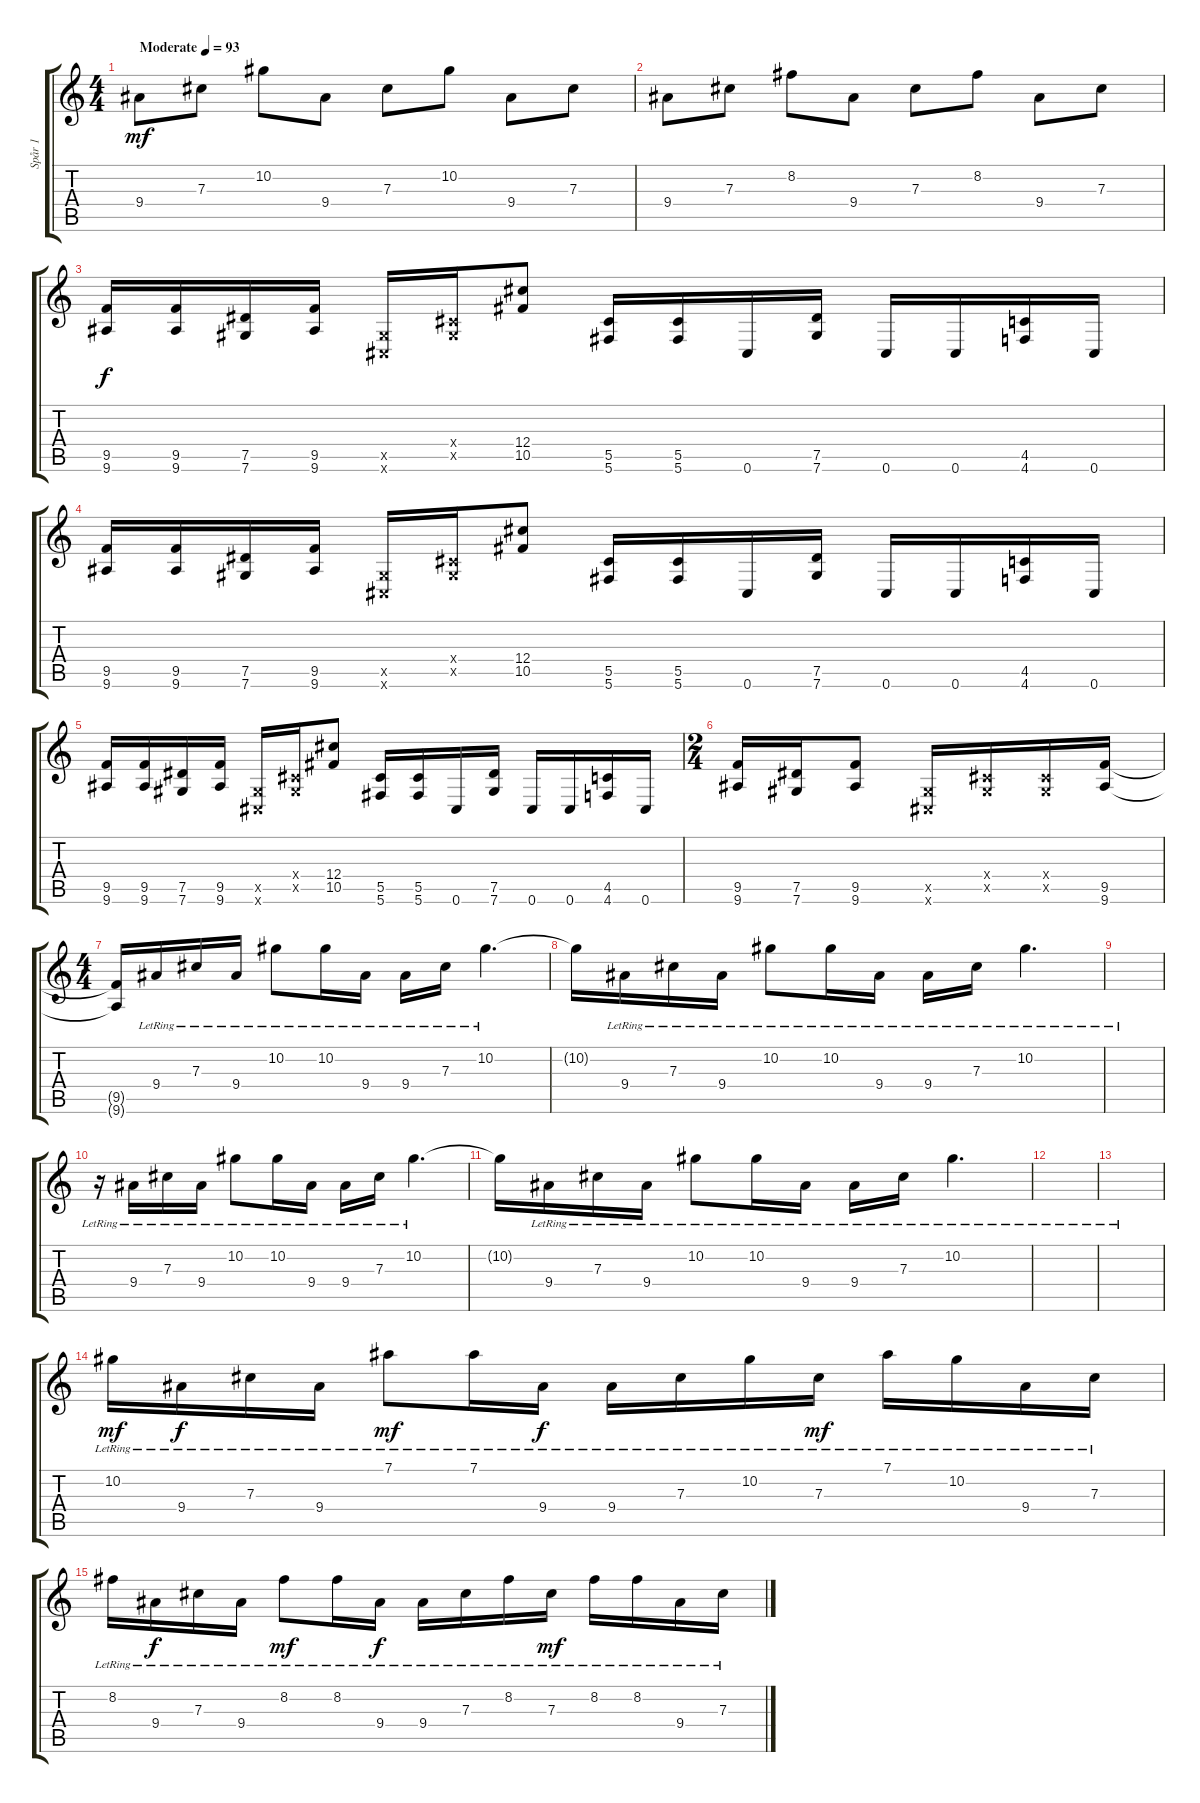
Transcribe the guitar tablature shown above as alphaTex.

\track ("Spår 1" "Spår 1") {instrument overdrivenguitar}
\staff {score tabs}
\tuning (Eb4 Bb3 Gb3 Db3 Ab2 Db2) {hide}
\ts (4 4)
\tempo (93 "Moderate")
\clef g2
\ks c
9.4.8{dy mf instrument overdrivenguitar} 7.3.8 10.2.8 9.4.8 7.3.8 10.2.8 9.4.8 7.3.8 |
9.4.8 7.3.8 8.2.8 9.4.8 7.3.8 8.2.8 9.4.8 7.3.8 |
(9.5 9.6).16{dy f} (9.5 9.6).16 (7.5 7.6).16 (9.5 9.6).16 (0.5{x} 0.6{x}).16 (0.4{x} 0.5{x}).16 (12.4 10.5).8 (5.5 5.6).16 (5.5 5.6).16 0.6.16 (7.5 7.6).16 0.6.16 0.6.16 (4.5 4.6).16 0.6.16 |
(9.5 9.6).16 (9.5 9.6).16 (7.5 7.6).16 (9.5 9.6).16 (0.5{x} 0.6{x}).16 (0.4{x} 0.5{x}).16 (12.4 10.5).8 (5.5 5.6).16 (5.5 5.6).16 0.6.16 (7.5 7.6).16 0.6.16 0.6.16 (4.5 4.6).16 0.6.16 |
(9.5 9.6).16 (9.5 9.6).16 (7.5 7.6).16 (9.5 9.6).16 (0.5{x} 0.6{x}).16 (0.4{x} 0.5{x}).16 (12.4 10.5).8 (5.5 5.6).16 (5.5 5.6).16 0.6.16 (7.5 7.6).16 0.6.16 0.6.16 (4.5 4.6).16 0.6.16 |
\ts (2 4)
(9.5 9.6).16 (7.5 7.6).16 (9.5 9.6).8 (0.5{x} 0.6{x}).16 (0.4{x} 0.5{x}).16 (0.4{x} 0.5{x}).16 (9.5 9.6).16 |
\ts (4 4)
(9.5{t} 9.6{t}).16 9.4{lr}.16 7.3{lr}.16 9.4{lr}.16 10.2{lr}.8 10.2{lr}.16 9.4{lr}.16 9.4{lr}.16 7.3{lr}.16 10.2{lr}.4{d} |
10.2{t}.16 9.4{lr}.16 7.3{lr}.16 9.4{lr}.16 10.2{lr}.8 10.2{lr}.16 9.4{lr}.16 9.4{lr}.16 7.3{lr}.16 10.2{lr}.4{d} |
|
r.16 9.4{lr}.16 7.3{lr}.16 9.4{lr}.16 10.2{lr}.8 10.2{lr}.16 9.4{lr}.16 9.4{lr}.16 7.3{lr}.16 10.2{lr}.4{d} |
10.2{t}.16 9.4{lr}.16 7.3{lr}.16 9.4{lr}.16 10.2{lr}.8 10.2{lr}.16 9.4{lr}.16 9.4{lr}.16 7.3{lr}.16 10.2{lr}.4{d} |
|
|
10.2{lr}.16{dy mf instrument electricguitarclean} 9.4{lr}.16{dy f} 7.3{lr}.16 9.4{lr}.16 7.1{lr}.8{dy mf} 7.1{lr}.16 9.4{lr}.16{dy f} 9.4{lr}.16 7.3{lr}.16 10.2{lr}.16 7.3{lr}.16{dy mf} 7.1{lr}.16 10.2{lr}.16 9.4{lr}.16 7.3{lr}.16 |
8.2{lr}.16 9.4{lr}.16{dy f} 7.3{lr}.16 9.4{lr}.16 8.2{lr}.8{dy mf} 8.2{lr}.16 9.4{lr}.16{dy f} 9.4{lr}.16 7.3{lr}.16 8.2{lr}.16 7.3{lr}.16{dy mf} 8.2{lr}.16 8.2{lr}.16 9.4{lr}.16 7.3{lr}.16
